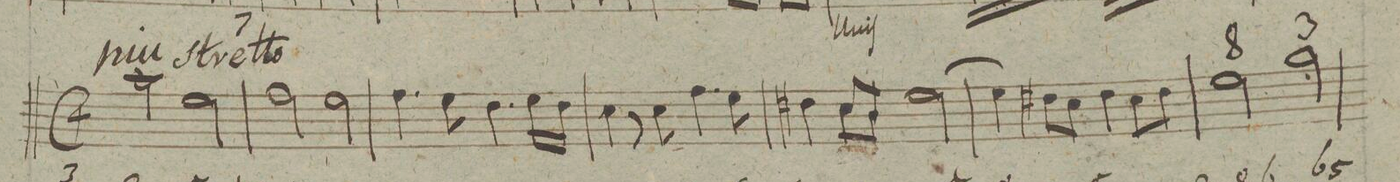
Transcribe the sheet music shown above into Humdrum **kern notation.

**kern	**fba	**dynam
*I"Organo	*	*
*clefF4	*	*
*k[]	*	*
*met(c|)	*	*
*M2/2	*	*
2c\	.	.
2G\	.	.
=128	=128	=128
2A\	.	.
2G\	.	.
=129	=129	=129
4.A\	.	.
8G\	.	.
4.F\	.	.
16G\LL	.	.
16F\JJ	.	.
=130	=130	=130
4E\	.	.
8r	.	.
8E\	.	.
4.A\	.	.
8G\	.	.
=131	=131	=131
*^	*	*
4F#X\	4ryy	.	.
8E/L	8E\L	.	.
8D/J	8D\J	.	.
[2G\	2ryy	.	.
*v	*v	*	*
=132	=132	=132
4G\]	.	.
8F#X\L	.	.
8E\J	.	.
4F#\	.	.
8E\L	.	.
8F#\J	.	.
=133	=133	=133
2G\	8	.
2B\	3	.
=134	=134	=134
*-	*-	*-
